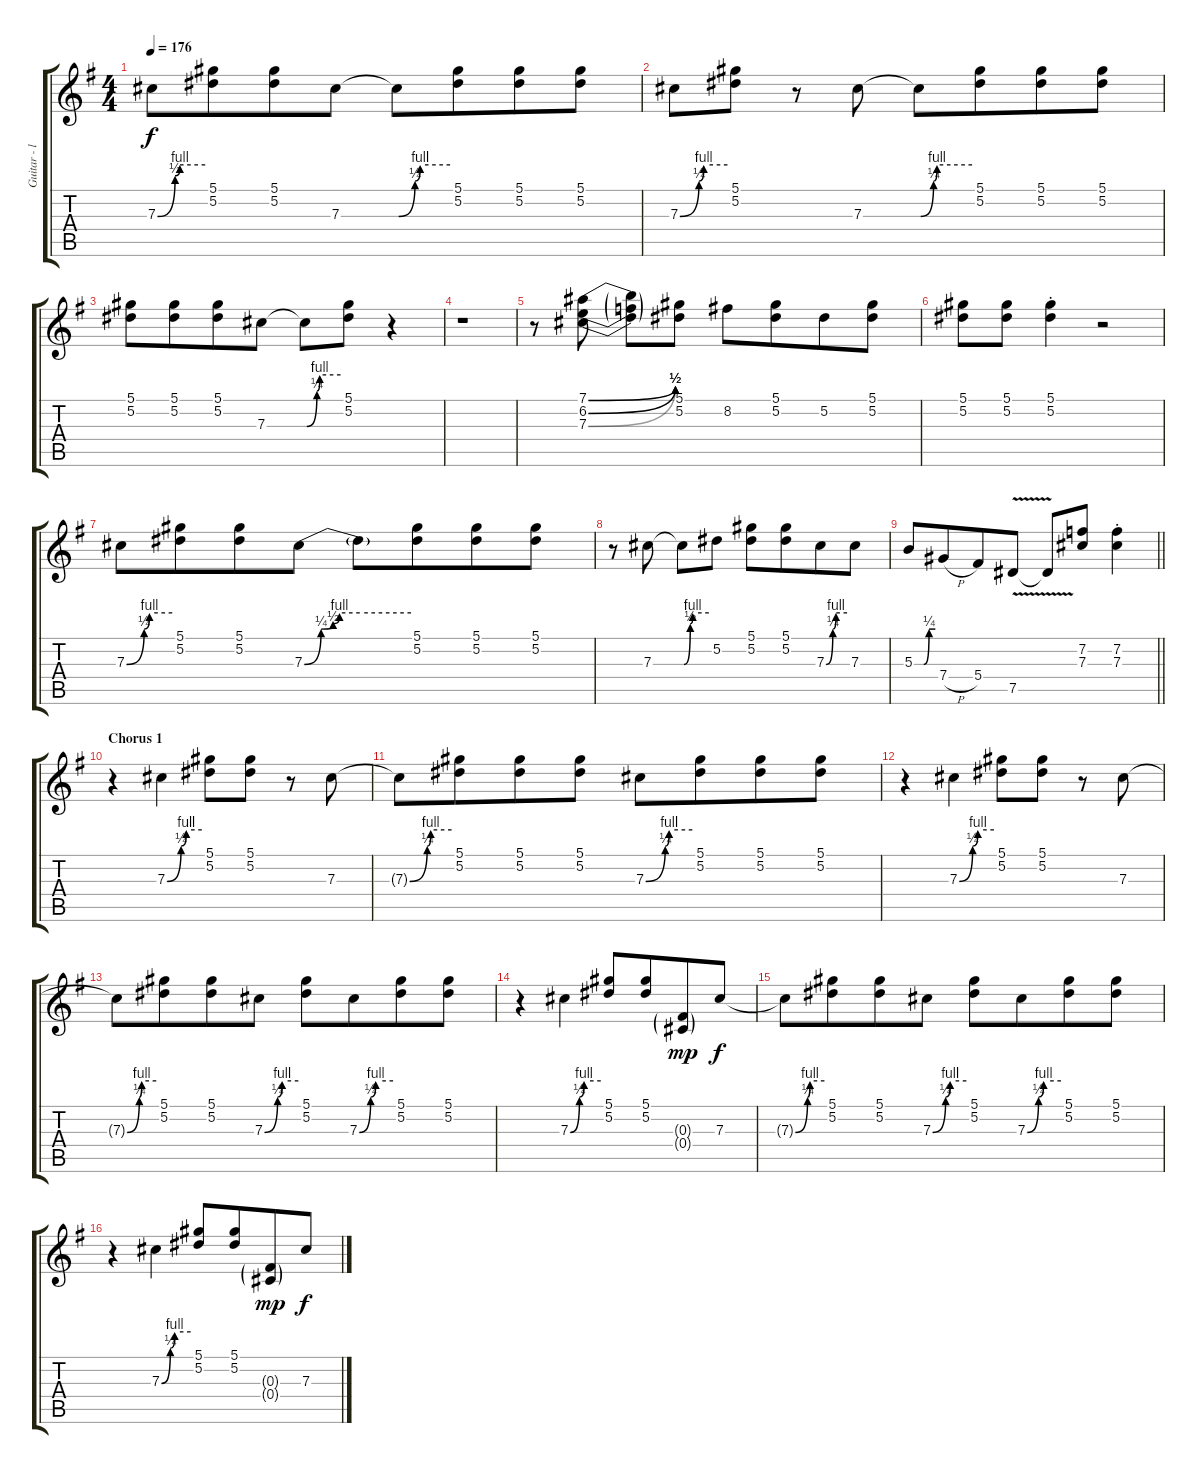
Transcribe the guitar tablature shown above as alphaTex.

\track ("Guitar - lead" "Guitar - l") {instrument electricguitarjazz}
\staff {score tabs}
\tuning (Eb4 Bb3 Gb3 Db3 Ab2 Eb2) {hide}
\ts (4 4)
\tempo 176
\clef g2
\ks eminor
7.3{be (custom 0 0 22 2 28 4 60 4)}.8{dy f} (5.1 5.2).8{beam merge} (5.1 5.2).8 7.3.8 7.3{be (custom 0 0 19 1 25 4 60 4) t}.8 (5.1 5.2).8{beam merge} (5.1 5.2).8 (5.1 5.2).8 |
7.3{be (custom 0 0 24 1 30 4 60 4)}.8 (5.1 5.2).8 r.8 7.3.8 7.3{be (custom 0 0 15 1 19 4 60 4) t}.8 (5.1 5.2).8{beam merge} (5.1 5.2).8 (5.1 5.2).8 |
(5.1 5.2).8 (5.1 5.2).8{beam merge} (5.1 5.2).8 7.3.8 7.3{be (custom 0 0 18 1 23 4 60 4) t}.8 (5.1 5.2).8 r.4 |
r.1 |
r.8 (7.1{be (bend 0 0 60 2)} 6.2{be (bend 0 0 60 2)} 7.3{be (bend 0 0 60 2)}).8 (7.1{t} 6.2{t} 7.3{t}).8 (5.1 5.2).8 8.2.8 (5.1 5.2).8{beam merge} 5.2.8 (5.1 5.2).8 |
(5.1 5.2).8 (5.1 5.2).8 (5.1{st} 5.2{st}).4 r.2 |
7.3{be (custom 0 0 23 1 30 4 60 4)}.8 (5.1 5.2).8{beam merge} (5.1 5.2).8 7.3{be (custom 0 0 18 1 31 2 38 4 60 4)}.8 7.3{be (hold 0 4 60 4) t}.8 (5.1 5.2).8{beam merge} (5.1 5.2).8 (5.1 5.2).8 |
r.8 7.3.8 7.3{be (custom 0 0 15 2 21 4 60 4) t}.8 5.2.8 (5.1 5.2).8 (5.1 5.2).8{beam merge} 7.3{be (custom 0 0 19 1 28 4 60 4)}.8 7.3.8 |
\barLineRight lightlight
5.3{be (custom 0 0 27 0 42 1 60 1)}.8 7.4{h}.8{beam merge} 5.4.8 7.5{v}.8 7.5{t}.8 (7.2 7.3).8 (7.2{st} 7.3{st}).4 |
\section ("" "Chorus 1")
r.4 7.3{be (custom 0 0 24 1 33 4 60 4)}.4 (5.1 5.2).8 (5.1 5.2).8 r.8 7.3.8 |
7.3{be (custom 0 0 25 1 30 4 60 4) t}.8 (5.1 5.2).8{beam merge} (5.1 5.2).8 (5.1 5.2).8 7.3{be (custom 0 0 25 1 30 4 60 4)}.8 (5.1 5.2).8{beam merge} (5.1 5.2).8 (5.1 5.2).8 |
r.4 7.3{be (custom 0 0 23 1 32 4 60 4)}.4 (5.1 5.2).8 (5.1 5.2).8 r.8 7.3.8 |
7.3{be (custom 0 0 25 1 30 4 60 4) t}.8 (5.1 5.2).8{beam merge} (5.1 5.2).8 7.3{be (custom 0 0 23 1 31 4 60 4)}.8 (5.1 5.2).8 7.3{be (custom 0 0 20 1 29 4 60 4)}.8{beam merge} (5.1 5.2).8 (5.1 5.2).8 |
r.4 7.3{be (custom 0 0 18 1 27 4 60 4)}.4 (5.1 5.2).8 (5.1 5.2).8{beam merge} (0.3{g} 0.4{g}).8{dy mp} 7.3.8{dy f} |
7.3{be (custom 0 0 25 1 30 4 60 4) t}.8 (5.1 5.2).8{beam merge} (5.1 5.2).8 7.3{be (custom 0 0 23 1 31 4 60 4)}.8 (5.1 5.2).8 7.3{be (custom 0 0 20 1 29 4 60 4)}.8{beam merge} (5.1 5.2).8 (5.1 5.2).8 |
r.4 7.3{be (custom 0 0 18 1 27 4 60 4)}.4 (5.1 5.2).8 (5.1 5.2).8{beam merge} (0.3{g} 0.4{g}).8{dy mp} 7.3.8{dy f}
